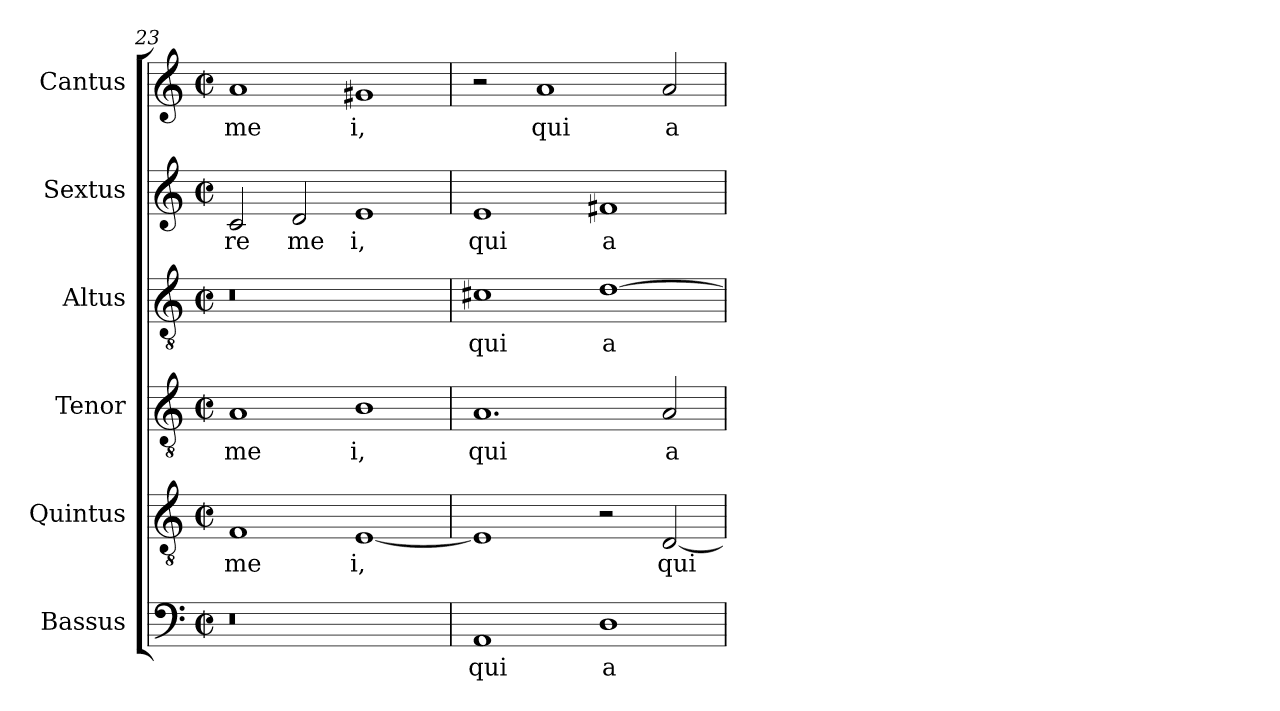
**kern	**text	**kern	**text	**kern	**text	**kern	**text	**kern	**text	**kern	**text
*part6	*part6	*part5	*part5	*part4	*part4	*part3	*part3	*part2	*part2	*part1	*part1
*staff6	*staff6	*staff5	*staff5	*staff4	*staff4	*staff3	*staff3	*staff2	*staff2	*staff1	*staff1
*I"Bassus	*	*I"Quintus	*	*I"Tenor	*	*I"Altus	*	*I"Sextus	*	*I"Cantus	*
*clefF4	*	*clefGv2	*	*clefGv2	*	*clefGv2	*	*clefG2	*	*clefG2	*
*M2/2	*	*M2/2	*	*M2/2	*	*M2/2	*	*M2/2	*	*M2/2	*
*met(c|)	*	*met(c|)	*	*met(c|)	*	*met(c|)	*	*met(c|)	*	*met(c|)	*
=23	=23	=23	=23	=23	=23	=23	=23	=23	=23	=23	=23
!	!	!	!LO:LY:b:cj	!	!LO:LY:b:cj	!	!	!	!LO:LY:b:cj	!	!LO:LY:b:cj
0r	.	1F	me	1A	me	0r	.	2c/	re	1a	me
!	!	!	!	!	!	!	!	!	!LO:LY:b:cj	!	!
.	.	.	.	.	.	.	.	2d/	me	.	.
!	!	!	!LO:LY:b:rj	!	!LO:LY:b:cj	!	!	!	!LO:LY:b:cj	!	!LO:LY:b:cj
.	.	[<1E	i,	1B	i,	.	.	1e	i,	1g#X	i,
=24	=24	=24	=24	=24	=24	=24	=24	=24	=24	=24	=24
!	!LO:LY:b:cj	!	!	!	!LO:LY:b:cj	!	!LO:LY:b:cj	!	!LO:LY:b:cj	!	!
1AA	qui	1E]	.	1.A	qui	1c#X	qui	1e	qui	2r	.
!	!	!	!	!	!	!	!	!	!	!	!LO:LY:b:cj
.	.	.	.	.	.	.	.	.	.	1a	qui
!	!LO:LY:b:cj	!	!	!	!	!	!LO:LY:b:rj	!	!LO:LY:b:cj	!	!
1D	a	2r	.	.	.	[<1d	a	1f#X	a	.	.
!	!	!	!LO:LY:b	!	!LO:LY:b:cj	!	!	!	!	!	!LO:LY:b:cj
.	.	[>2D/	qui	2A/	a	.	.	.	.	2a/	a
=	=	=	=	=	=	=	=	=	=	=	=
*-	*-	*-	*-	*-	*-	*-	*-	*-	*-	*-	*-
